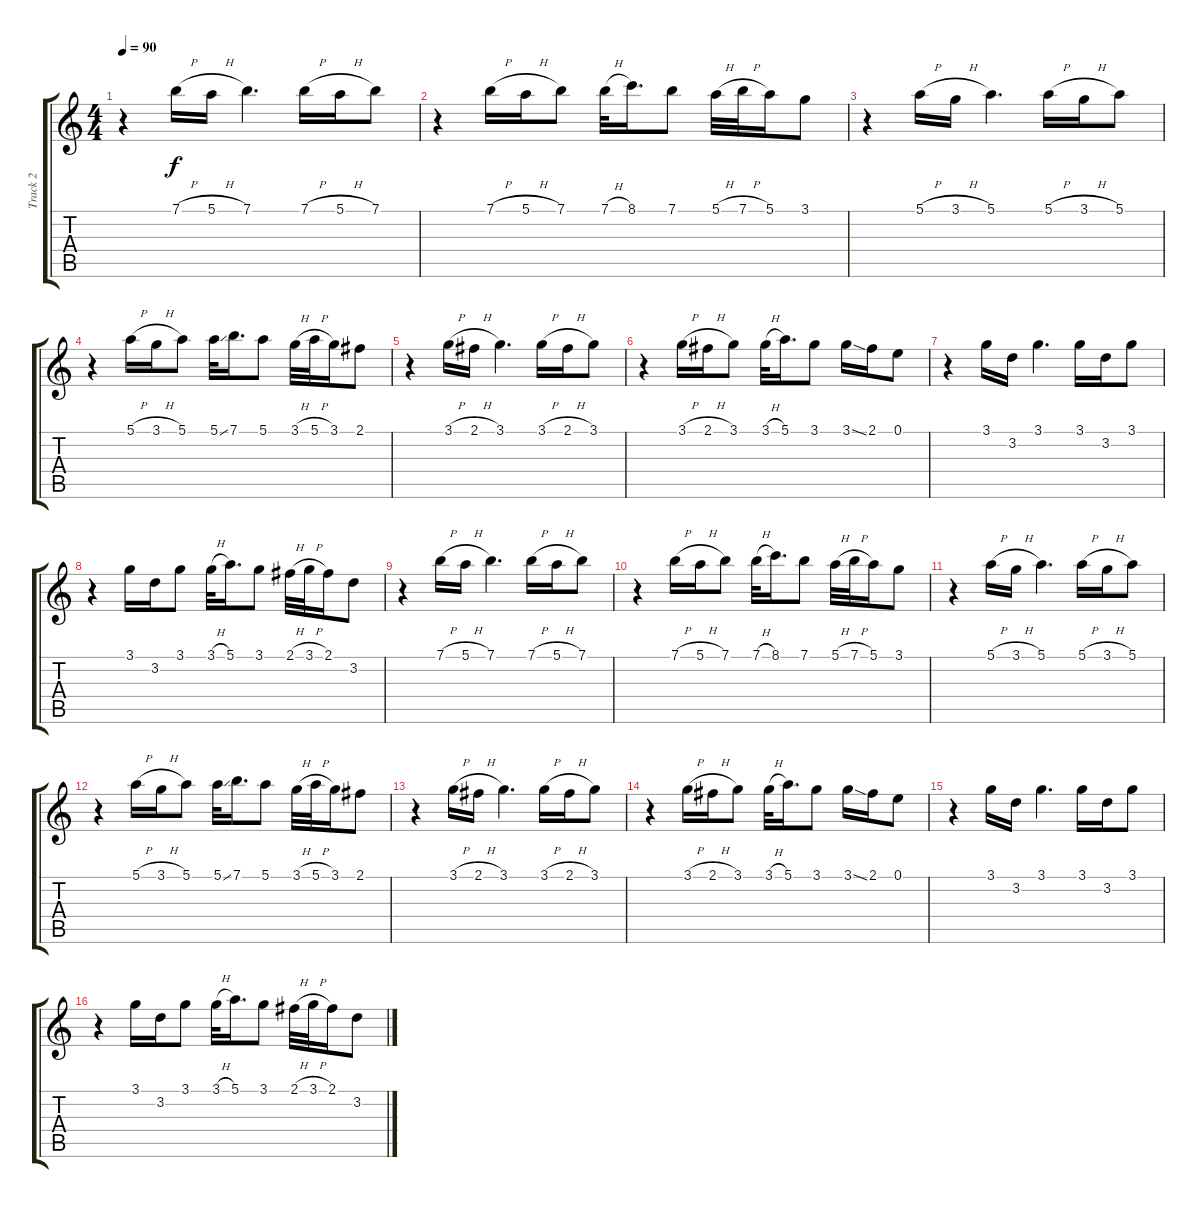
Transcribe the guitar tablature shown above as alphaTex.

\track ("Track 2" "Track 2") {instrument acousticguitarsteel}
\staff {score tabs}
\tuning (E4 B3 G3 D3 A2 E2) {hide}
\ts (4 4)
\tempo 90
\clef g2
\ks c
r.4{dy f} 7.1{h}.16 5.1{h}.16 7.1.4{d} 7.1{h}.16 5.1{h}.16 7.1.8 |
r.4 7.1{h}.16 5.1{h}.16 7.1.8 7.1{h}.32 8.1.16{d} 7.1.8 5.1{h}.32 7.1{h}.32 5.1.16 3.1.8 |
r.4 5.1{h}.16 3.1{h}.16 5.1.4{d} 5.1{h}.16 3.1{h}.16 5.1.8 |
r.4 5.1{h}.16 3.1{h}.16 5.1.8 5.1{ss}.32 7.1.16{d} 5.1.8 3.1{h}.32 5.1{h}.32 3.1.16 2.1.8 |
r.4 3.1{h}.16 2.1{h}.16 3.1.4{d} 3.1{h}.16 2.1{h}.16 3.1.8 |
r.4 3.1{h}.16 2.1{h}.16 3.1.8 3.1{h}.32 5.1.16{d} 3.1.8 3.1{ss}.16 2.1.16 0.1.8 |
r.4 3.1.16 3.2.16 3.1.4{d} 3.1.16 3.2.16 3.1.8 |
r.4 3.1.16 3.2.16 3.1.8 3.1{h}.32 5.1.16{d} 3.1.8 2.1{h}.32 3.1{h}.32 2.1.16 3.2.8 |
r.4 7.1{h}.16 5.1{h}.16 7.1.4{d} 7.1{h}.16 5.1{h}.16 7.1.8 |
r.4 7.1{h}.16 5.1{h}.16 7.1.8 7.1{h}.32 8.1.16{d} 7.1.8 5.1{h}.32 7.1{h}.32 5.1.16 3.1.8 |
r.4 5.1{h}.16 3.1{h}.16 5.1.4{d} 5.1{h}.16 3.1{h}.16 5.1.8 |
r.4 5.1{h}.16 3.1{h}.16 5.1.8 5.1{ss}.32 7.1.16{d} 5.1.8 3.1{h}.32 5.1{h}.32 3.1.16 2.1.8 |
r.4 3.1{h}.16 2.1{h}.16 3.1.4{d} 3.1{h}.16 2.1{h}.16 3.1.8 |
r.4 3.1{h}.16 2.1{h}.16 3.1.8 3.1{h}.32 5.1.16{d} 3.1.8 3.1{ss}.16 2.1.16 0.1.8 |
r.4 3.1.16 3.2.16 3.1.4{d} 3.1.16 3.2.16 3.1.8 |
r.4 3.1.16 3.2.16 3.1.8 3.1{h}.32 5.1.16{d} 3.1.8 2.1{h}.32 3.1{h}.32 2.1.16 3.2.8
